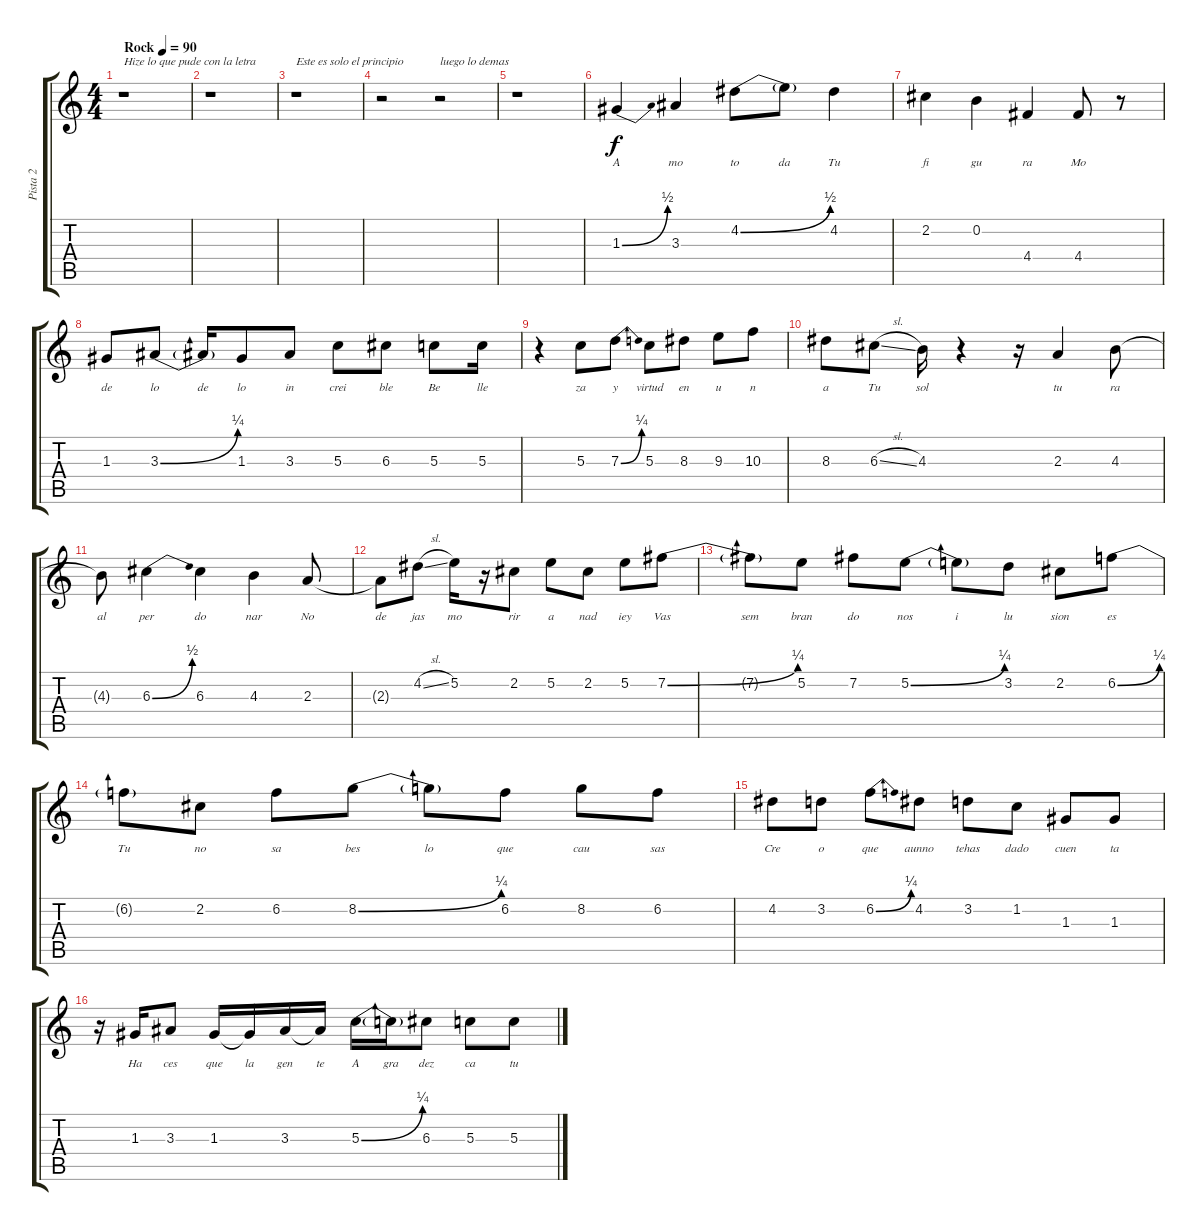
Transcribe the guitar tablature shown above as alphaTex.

\track ("Pista 2" "Pista 2") {instrument acousticguitarsteel}
\staff {score tabs}
\tuning (E4 B3 G3 D3 A2 E2) {hide}
\ts (4 4)
\tempo (90 "Rock")
\clef g2
\ks c
r.1{txt "Hize lo que pude con la letra" dy f instrument acousticguitarsteel} |
r.1 |
r.1{txt "Este es solo el principio"} |
r.2 r.2{txt "luego lo demas"} |
r.1 |
1.3{be (bend 0 0 60 2)}.4{lyrics (0 "A") lyrics (1 "") lyrics (2 "") lyrics (3 "") lyrics (4 "")} 3.3.4{lyrics (0 "mo") lyrics (1 "") lyrics (2 "") lyrics (3 "") lyrics (4 "")} 4.2{be (bend 0 0 60 2)}.8{lyrics (0 "to") lyrics (1 "") lyrics (2 "") lyrics (3 "") lyrics (4 "")} 4.2{t}.8{lyrics (0 "da") lyrics (1 "") lyrics (2 "") lyrics (3 "") lyrics (4 "")} 4.2.4{lyrics (0 "Tu") lyrics (1 "") lyrics (2 "") lyrics (3 "") lyrics (4 "")} |
2.2.4{lyrics (0 "fi") lyrics (1 "") lyrics (2 "") lyrics (3 "") lyrics (4 "")} 0.2.4{lyrics (0 "gu") lyrics (1 "") lyrics (2 "") lyrics (3 "") lyrics (4 "")} 4.4.4{lyrics (0 "ra") lyrics (1 "") lyrics (2 "") lyrics (3 "") lyrics (4 "")} 4.4.8{lyrics (0 "Mo") lyrics (1 "") lyrics (2 "") lyrics (3 "") lyrics (4 "")} r.8 |
1.3.8{lyrics (0 "de") lyrics (1 "") lyrics (2 "") lyrics (3 "") lyrics (4 "")} 3.3{be (bend 0 0 60 1)}.8{lyrics (0 "lo") lyrics (1 "") lyrics (2 "") lyrics (3 "") lyrics (4 "")} 3.3{t}.16{lyrics (0 "de") lyrics (1 "") lyrics (2 "") lyrics (3 "") lyrics (4 "")} 1.3.8{lyrics (0 "lo") lyrics (1 "") lyrics (2 "") lyrics (3 "") lyrics (4 "")} 3.3.8{lyrics (0 "in") lyrics (1 "") lyrics (2 "") lyrics (3 "") lyrics (4 "")} 5.3.8{lyrics (0 "crei") lyrics (1 "") lyrics (2 "") lyrics (3 "") lyrics (4 "")} 6.3.8{lyrics (0 "ble") lyrics (1 "") lyrics (2 "") lyrics (3 "") lyrics (4 "")} 5.3.8{lyrics (0 "Be") lyrics (1 "") lyrics (2 "") lyrics (3 "") lyrics (4 "")} 5.3.16{lyrics (0 "lle") lyrics (1 "") lyrics (2 "") lyrics (3 "") lyrics (4 "")} |
r.4 5.3.8{lyrics (0 "za") lyrics (1 "") lyrics (2 "") lyrics (3 "") lyrics (4 "")} 7.3{be (bend 0 0 60 1)}.8{lyrics (0 "y") lyrics (1 "") lyrics (2 "") lyrics (3 "") lyrics (4 "")} 5.3.8{lyrics (0 "virtud") lyrics (1 "") lyrics (2 "") lyrics (3 "") lyrics (4 "")} 8.3.8{lyrics (0 "en") lyrics (1 "") lyrics (2 "") lyrics (3 "") lyrics (4 "")} 9.3.8{lyrics (0 "u") lyrics (1 "") lyrics (2 "") lyrics (3 "") lyrics (4 "")} 10.3.8{lyrics (0 "n") lyrics (1 "") lyrics (2 "") lyrics (3 "") lyrics (4 "")} |
8.3.8{lyrics (0 "a") lyrics (1 "") lyrics (2 "") lyrics (3 "") lyrics (4 "")} 6.3{sl}.8{lyrics (0 "Tu") lyrics (1 "") lyrics (2 "") lyrics (3 "") lyrics (4 "")} 4.3.16{lyrics (0 "sol") lyrics (1 "") lyrics (2 "") lyrics (3 "") lyrics (4 "")} r.4 r.16 2.3.4{lyrics (0 "tu") lyrics (1 "") lyrics (2 "") lyrics (3 "") lyrics (4 "")} 4.3.8{lyrics (0 "ra") lyrics (1 "") lyrics (2 "") lyrics (3 "") lyrics (4 "")} |
4.3{t}.8{lyrics (0 "al") lyrics (1 "") lyrics (2 "") lyrics (3 "") lyrics (4 "")} 6.3{be (bend 0 0 60 2)}.4{lyrics (0 "per") lyrics (1 "") lyrics (2 "") lyrics (3 "") lyrics (4 "")} 6.3.4{lyrics (0 "do") lyrics (1 "") lyrics (2 "") lyrics (3 "") lyrics (4 "")} 4.3.4{lyrics (0 "nar") lyrics (1 "") lyrics (2 "") lyrics (3 "") lyrics (4 "")} 2.3.8{lyrics (0 "No") lyrics (1 "") lyrics (2 "") lyrics (3 "") lyrics (4 "")} |
2.3{t}.8{lyrics (0 "de") lyrics (1 "") lyrics (2 "") lyrics (3 "") lyrics (4 "")} 4.2{sl}.8{lyrics (0 "jas") lyrics (1 "") lyrics (2 "") lyrics (3 "") lyrics (4 "")} 5.2.16{lyrics (0 "mo") lyrics (1 "") lyrics (2 "") lyrics (3 "") lyrics (4 "")} r.16 2.2.8{lyrics (0 "rir") lyrics (1 "") lyrics (2 "") lyrics (3 "") lyrics (4 "")} 5.2.8{lyrics (0 "a") lyrics (1 "") lyrics (2 "") lyrics (3 "") lyrics (4 "")} 2.2.8{lyrics (0 "nad") lyrics (1 "") lyrics (2 "") lyrics (3 "") lyrics (4 "")} 5.2.8{lyrics (0 "iey") lyrics (1 "") lyrics (2 "") lyrics (3 "") lyrics (4 "")} 7.2{be (bend 0 0 60 1)}.8{lyrics (0 "Vas") lyrics (1 "") lyrics (2 "") lyrics (3 "") lyrics (4 "")} |
7.2{t}.8{lyrics (0 "sem") lyrics (1 "") lyrics (2 "") lyrics (3 "") lyrics (4 "")} 5.2.8{lyrics (0 "bran") lyrics (1 "") lyrics (2 "") lyrics (3 "") lyrics (4 "")} 7.2.8{lyrics (0 "do") lyrics (1 "") lyrics (2 "") lyrics (3 "") lyrics (4 "")} 5.2{be (bend 0 0 60 1)}.8{lyrics (0 "nos") lyrics (1 "") lyrics (2 "") lyrics (3 "") lyrics (4 "")} 5.2{t}.8{lyrics (0 "i") lyrics (1 "") lyrics (2 "") lyrics (3 "") lyrics (4 "")} 3.2.8{lyrics (0 "lu") lyrics (1 "") lyrics (2 "") lyrics (3 "") lyrics (4 "")} 2.2.8{lyrics (0 "sion") lyrics (1 "") lyrics (2 "") lyrics (3 "") lyrics (4 "")} 6.2{be (bend 0 0 60 1)}.8{lyrics (0 "es") lyrics (1 "") lyrics (2 "") lyrics (3 "") lyrics (4 "")} |
6.2{t}.8{lyrics (0 "Tu") lyrics (1 "") lyrics (2 "") lyrics (3 "") lyrics (4 "")} 2.2.8{lyrics (0 "no") lyrics (1 "") lyrics (2 "") lyrics (3 "") lyrics (4 "")} 6.2.8{lyrics (0 "sa") lyrics (1 "") lyrics (2 "") lyrics (3 "") lyrics (4 "")} 8.2{be (bend 0 0 60 1)}.8{lyrics (0 "bes") lyrics (1 "") lyrics (2 "") lyrics (3 "") lyrics (4 "")} 8.2{t}.8{lyrics (0 "lo") lyrics (1 "") lyrics (2 "") lyrics (3 "") lyrics (4 "")} 6.2.8{lyrics (0 "que") lyrics (1 "") lyrics (2 "") lyrics (3 "") lyrics (4 "")} 8.2.8{lyrics (0 "cau") lyrics (1 "") lyrics (2 "") lyrics (3 "") lyrics (4 "")} 6.2.8{lyrics (0 "sas") lyrics (1 "") lyrics (2 "") lyrics (3 "") lyrics (4 "")} |
4.2.8{lyrics (0 "Cre") lyrics (1 "") lyrics (2 "") lyrics (3 "") lyrics (4 "")} 3.2.8{lyrics (0 "o") lyrics (1 "") lyrics (2 "") lyrics (3 "") lyrics (4 "")} 6.2{be (bend 0 0 60 1)}.8{lyrics (0 "que") lyrics (1 "") lyrics (2 "") lyrics (3 "") lyrics (4 "")} 4.2.8{lyrics (0 "aunno") lyrics (1 "") lyrics (2 "") lyrics (3 "") lyrics (4 "")} 3.2.8{lyrics (0 "tehas") lyrics (1 "") lyrics (2 "") lyrics (3 "") lyrics (4 "")} 1.2.8{lyrics (0 "dado") lyrics (1 "") lyrics (2 "") lyrics (3 "") lyrics (4 "")} 1.3.8{lyrics (0 "cuen") lyrics (1 "") lyrics (2 "") lyrics (3 "") lyrics (4 "")} 1.3.8{lyrics (0 "ta") lyrics (1 "") lyrics (2 "") lyrics (3 "") lyrics (4 "")} |
r.16 1.3.16{lyrics (0 "Ha") lyrics (1 "") lyrics (2 "") lyrics (3 "") lyrics (4 "")} 3.3.8{lyrics (0 "ces") lyrics (1 "") lyrics (2 "") lyrics (3 "") lyrics (4 "")} 1.3.16{lyrics (0 "que") lyrics (1 "") lyrics (2 "") lyrics (3 "") lyrics (4 "")} 1.3{t}.16{lyrics (0 "la") lyrics (1 "") lyrics (2 "") lyrics (3 "") lyrics (4 "")} 3.3.16{lyrics (0 "gen") lyrics (1 "") lyrics (2 "") lyrics (3 "") lyrics (4 "")} 3.3{t}.16{lyrics (0 "te") lyrics (1 "") lyrics (2 "") lyrics (3 "") lyrics (4 "")} 5.3{be (bend 0 0 60 1)}.16{lyrics (0 "A") lyrics (1 "") lyrics (2 "") lyrics (3 "") lyrics (4 "")} 5.3{t}.16{lyrics (0 "gra") lyrics (1 "") lyrics (2 "") lyrics (3 "") lyrics (4 "")} 6.3.8{lyrics (0 "dez") lyrics (1 "") lyrics (2 "") lyrics (3 "") lyrics (4 "")} 5.3.8{lyrics (0 "ca") lyrics (1 "") lyrics (2 "") lyrics (3 "") lyrics (4 "")} 5.3.8{lyrics (0 "tu") lyrics (1 "") lyrics (2 "") lyrics (3 "") lyrics (4 "")}
